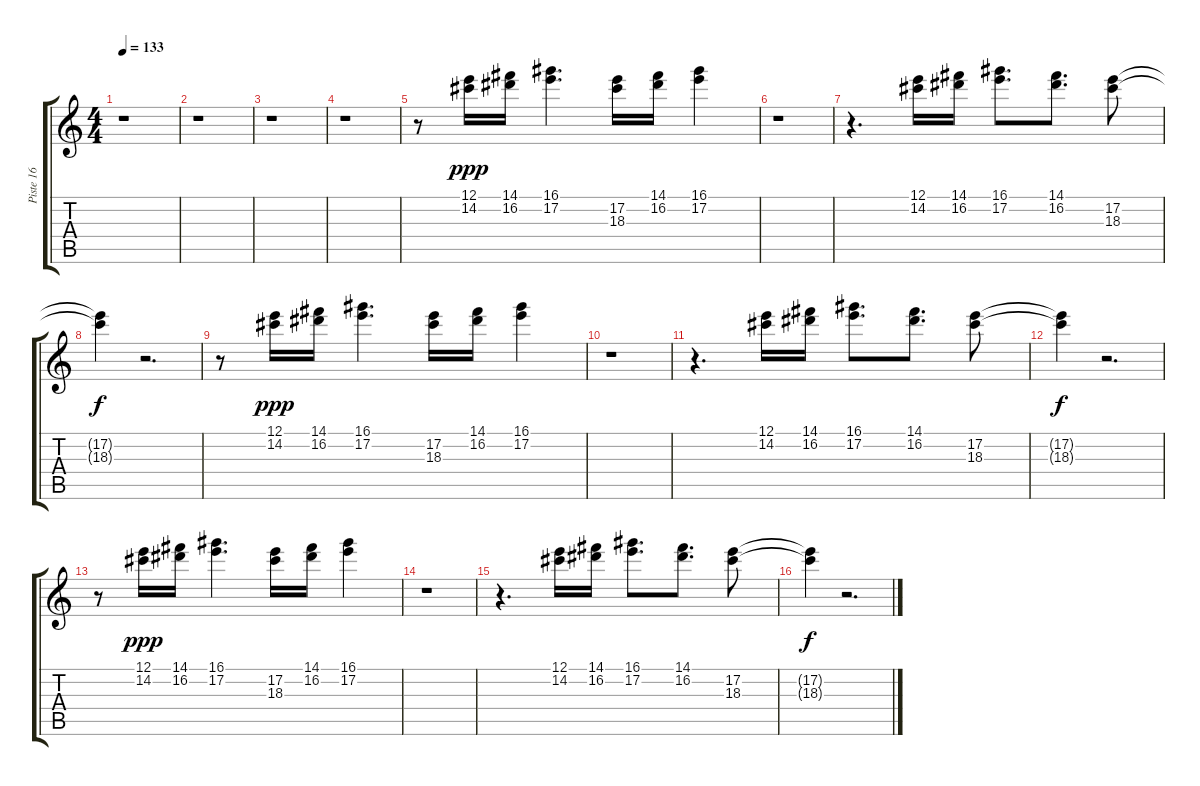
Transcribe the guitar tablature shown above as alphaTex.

\track ("Piste 16" "Piste 16") {solo instrument acousticguitarsteel}
\staff {score tabs}
\tuning (E4 B3 G3 D3 A2 E2) {hide}
\ts (4 4)
\tempo 133
\clef g2
\ks c
r.1{dy ppp} |
r.1 |
r.1 |
r.1 |
r.8 (12.1 14.2).16 (14.1 16.2).16 (16.1 17.2).4{d} (17.2 18.3).16 (14.1 16.2).16 (16.1 17.2).4 |
r.1 |
r.4{d} (12.1 14.2).16 (14.1 16.2).16 (16.1 17.2).8{d} (14.1 16.2).8{d} (17.2 18.3).8 |
(17.2{t} 18.3{t}).4{dy f} r.2{d} |
r.8 (12.1 14.2).16{dy ppp} (14.1 16.2).16 (16.1 17.2).4{d} (17.2 18.3).16 (14.1 16.2).16 (16.1 17.2).4 |
r.1 |
r.4{d} (12.1 14.2).16 (14.1 16.2).16 (16.1 17.2).8{d} (14.1 16.2).8{d} (17.2 18.3).8 |
(17.2{t} 18.3{t}).4{dy f} r.2{d} |
r.8 (12.1 14.2).16{dy ppp} (14.1 16.2).16 (16.1 17.2).4{d} (17.2 18.3).16 (14.1 16.2).16 (16.1 17.2).4 |
r.1 |
r.4{d} (12.1 14.2).16 (14.1 16.2).16 (16.1 17.2).8{d} (14.1 16.2).8{d} (17.2 18.3).8 |
(17.2{t} 18.3{t}).4{dy f} r.2{d}
